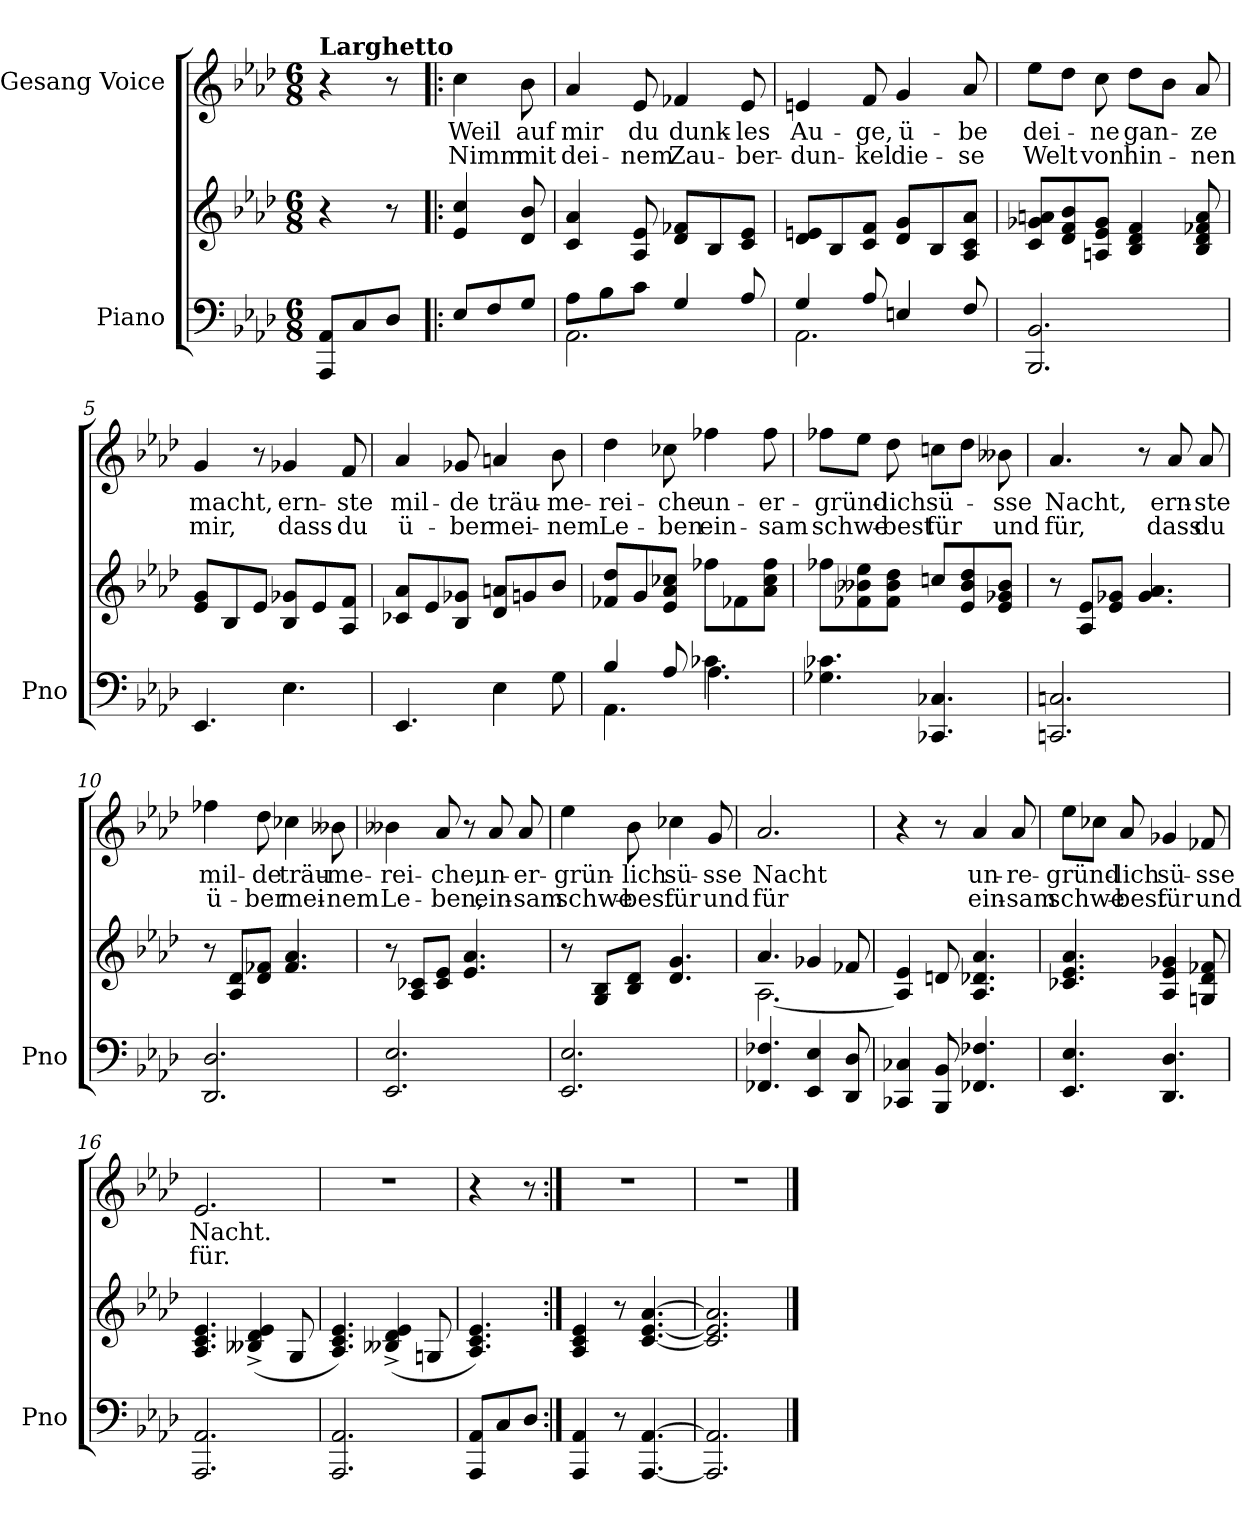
**kern	**kern	**kern	**text	**text
*part2	*part2	*part1	*part1	*part1
*staff3	*staff2	*staff1	*staff1	*staff1
*I"Piano	*	*I"Gesang Voice	*	*
*I'Pno	*	*	*	*
*clefF4	*clefG2	*clefG2	*	*
*k[b-e-a-d-]	*k[b-e-a-d-]	*k[b-e-a-d-]	*	*
*M6/8	*M6/8	*M6/8	*	*
=	=	=	=	=
!	!	!LO:TX:a:B:t=Larghetto	!	!
8AAA-/ 8AA-/L	4r	4r	.	.
8C/	.	.	.	.
8D-/J	8r	8r	.	.
=1!|:	=1!|:	=1!|:	=1!|:	=1!|:
!	!	!	!LO:LY:b	!LO:LY:b
8E-/L	4e-/ 4cc/	4cc\	Weil	Nimm
8F/	.	.	.	.
!	!	!	!LO:LY:b	!LO:LY:b
8G/J	8d-/ 8b-/	8b-\	auf	mit
=2	=2	=2	=2	=2
*^	*	*	*	*
!	!	!	!	!LO:LY:b	!LO:LY:b
8A-\L	2.AA-\	4c/ 4a-/	4a-/	mir	dei-
8B-\	.	.	.	.	.
!	!	!	!	!LO:LY:b	!LO:LY:b
8c\J	.	8A-/ 8e-/	8e-/	du	-nem
!	!	!	!	!LO:LY:b	!LO:LY:b
4G/	.	8d-/ 8f-X/L	4f-X/	dunk-	Zau-
.	.	8B-/	.	.	.
!	!	!	!	!LO:LY:b	!LO:LY:b
8A-/	.	8c/ 8e-/J	8e-/	-les	-ber-
=3	=3	=3	=3	=3	=3
!	!	!	!	!LO:LY:b	!LO:LY:b
4G/	2.AA-\	8d-/ 8en/L	4en/	Au-	-dun-
.	.	8B-/	.	.	.
!	!	!	!	!LO:LY:b	!LO:LY:b
8A-/	.	8c/ 8f/J	8f/	-ge,	-kel
!	!	!	!	!LO:LY:b	!LO:LY:b
4En/	.	8d-/ 8g/L	4g/	ü-	die-
.	.	8B-/	.	.	.
!	!	!	!	!LO:LY:b	!LO:LY:b
8F/	.	8A-/ 8c/ 8a-/J	8a-/	-be	-se
*v	*v	*	*	*	*
=4	=4	=4	=4	=4
!	!	!	!LO:LY:b	!LO:LY:b
2.BBB-/ 2.BB-/	8c/ 8g-X/ 8an/L	8ee-\L	dei-	Welt
.	8d-/ 8f/ 8b-/	8dd-\J	.	.
!	!	!	!LO:LY:b	!LO:LY:b
.	8An/ 8e-/ 8g-/J	8cc\	-ne	von
!	!	!	!LO:LY:b	!LO:LY:b
.	4B-/ 4d-/ 4f/	8dd-\L	gan-	hin-
.	.	8b-\J	.	.
!	!	!	!LO:LY:b	!LO:LY:b
.	8B-/ 8d-/ 8f-X/ 8a/	8a-/	-ze	-nen
!!LO:LB:g=z
=5	=5	=5	=5	=5
!	!	!	!LO:LY:b	!LO:LY:b
4.EE-/	8e-/ 8g/L	4g/	macht,	mir,
.	8B-/	.	.	.
.	8e-/J	8r	.	.
!	!	!	!LO:LY:b	!LO:LY:b
4.E-\	8B-/ 8g-X/L	4g-X/	ern-	dass
.	8e-/	.	.	.
!	!	!	!LO:LY:b	!LO:LY:b
.	8A-/ 8f/J	8f/	-ste	du
=6	=6	=6	=6	=6
!	!	!	!LO:LY:b	!LO:LY:b
4.EE-/	8c-X/ 8a-/L	4a-/	mil-	ü-
.	8e-/	.	.	.
!	!	!	!LO:LY:b	!LO:LY:b
.	8B-/ 8g-X/J	8g-X/	-de	-ber
!	!	!	!LO:LY:b	!LO:LY:b
4E-\	8d-/ 8an/L	4an/	träu-	mei-
.	8gn/	.	.	.
!	!	!	!LO:LY:b	!LO:LY:b
8G\	8b-/J	8b-\	-me-	-nem
=7	=7	=7	=7	=7
*^	*	*	*	*
!	!	!	!	!LO:LY:b	!LO:LY:b
4B-/	4.AA-\	8f-X/ 8dd-/L	4dd-\	-rei-	Le-
.	.	8g/	.	.	.
!	!	!	!	!LO:LY:b	!LO:LY:b
8A-/	.	8e-/ 8a-/ 8cc-X/J	8cc-X\	-che	-ben
!	!	!	!	!LO:LY:b	!LO:LY:b
4.c-X\	4.A-\	8ff-X\L	4ff-X\	un-	ein-
.	.	8f-X\	.	.	.
!	!	!	!	!LO:LY:b	!LO:LY:b
.	.	8a-\ 8cc-\ 8ff-\J	8ff-\	-er-	-sam
*v	*v	*	*	*	*
=8	=8	=8	=8	=8
!	!	!	!LO:LY:b	!LO:LY:b
4.G-X\ 4.c-X\	8ff-X\L	8ff-X\L	-gründ-	schwe-
.	8f-X\ 8b--X\ 8ee-\	8ee-\J	.	.
!	!	!	!LO:LY:b	!LO:LY:b
.	8f-\ 8b--\ 8dd-\J	8dd-\	-lich	-best
!	!	!	!LO:LY:b	!LO:LY:b
4.CC-X/ 4.C-X/	8ccn/L	8ccn\L	sü-	für
.	8e-/ 8b--/ 8dd-/	8dd-\J	.	.
!	!	!	!LO:LY:b	!LO:LY:b
.	8e-/ 8g-X/ 8b--/J	8b--X\	-sse	und
!!LO:LB:g=z
=9	=9	=9	=9	=9
!	!	!	!LO:LY:b	!LO:LY:b
2.CCn/ 2.Cn/	8r	4.a-/	Nacht,	für,
.	8A-/ 8e-/L	.	.	.
.	8e-/ 8g-X/J	.	.	.
.	4.g-/ 4.a-/	8r	.	.
!	!	!	!LO:LY:b	!LO:LY:b
.	.	8a-/	ern-	dass
!	!	!	!LO:LY:b	!LO:LY:b
.	.	8a-/	-ste	du
=10	=10	=10	=10	=10
!	!	!	!LO:LY:b	!LO:LY:b
2.DD-/ 2.D-/	8r	4ff-X\	mil-	ü-
.	8A-/ 8d-/L	.	.	.
!	!	!	!LO:LY:b	!LO:LY:b
.	8d-/ 8f-X/J	8dd-\	-de	-ber
!	!	!	!LO:LY:b	!LO:LY:b
.	4.f-/ 4.a-/	4cc-X\	träu-	mei-
!	!	!	!LO:LY:b	!LO:LY:b
.	.	8b--X\	-me-	-nem
=11	=11	=11	=11	=11
!	!	!	!LO:LY:b	!LO:LY:b
2.EE-/ 2.E-/	8r	4b--X\	-rei-	Le-
.	8A-/ 8c-X/L	.	.	.
!	!	!	!LO:LY:b	!LO:LY:b
.	8c-/ 8e-/J	8a-/	-che,	-ben,
.	4.e-/ 4.a-/	8r	.	.
!	!	!	!LO:LY:b	!LO:LY:b
.	.	8a-/	un-	ein-
!	!	!	!LO:LY:b	!LO:LY:b
.	.	8a-/	-er-	-sam
=12	=12	=12	=12	=12
!	!	!	!LO:LY:b	!LO:LY:b
2.EE-/ 2.E-/	8r	4ee-\	-grün-	schwe-
.	8G/ 8B-/L	.	.	.
!	!	!	!LO:LY:b	!LO:LY:b
.	8B-/ 8d-/J	8b-\	-lich	-best
!	!	!	!LO:LY:b	!LO:LY:b
.	4.d-/ 4.g/	4cc-X\	sü-	für
!	!	!	!LO:LY:b	!LO:LY:b
.	.	8g/	-sse	und
=13	=13	=13	=13	=13
*	*^	*	*	*
!	!	!	!	!LO:LY:b	!LO:LY:b
4.FF-X/ 4.F-X/	4.a-/	[2.A-\	2.a-/	Nacht	für
4EE-/ 4E-/	4g-X/	.	.	.	.
8DD-/ 8D-/	8f-X/	.	.	.	.
*	*v	*v	*	*	*
!!LO:LB:g=z
=14	=14	=14	=14	=14
4CC-X/ 4C-X/	4A-/] 4e-/	4r	.	.
8BBB-/ 8BB-/	8dn/	8r	.	.
!	!	!	!LO:LY:b	!LO:LY:b
4.FF-X/ 4.F-X/	4.A-/ 4.d-X/ 4.a-/	4a-/	un-	ein-
!	!	!	!LO:LY:b	!LO:LY:b
.	.	8a-/	-re-	-sam
=15	=15	=15	=15	=15
!	!	!	!LO:LY:b	!LO:LY:b
4.EE-/ 4.E-/	4.c-X/ 4.e-/ 4.a-/	8ee-\L	-gründ-	schwe-
.	.	8cc-X\J	.	.
!	!	!	!LO:LY:b	!LO:LY:b
.	.	8a-/	-lich	-best
!	!	!	!LO:LY:b	!LO:LY:b
4.DD-/ 4.D-/	4A-/ 4e-/ 4g-X/	4g-X/	sü-	für
!	!	!	!LO:LY:b	!LO:LY:b
.	8Gn/ 8d-/ 8f-X/	8f-X/	-sse	und
=16	=16	=16	=16	=16
!	!	!	!LO:LY:b	!LO:LY:b
2.AAA-/ 2.AA-/	4.A-/ 4.c/ 4.e-/	2.e-/	Nacht.	für.
.	(>4B--X/^ 4d-/^ 4e-/^	.	.	.
.	8G/	.	.	.
=17	=17	=17	=17	=17
2.AAA-/ 2.AA-/	4.A-/ 4.c/ 4.e-/)	2.r	.	.
.	(>4B--X/^ 4d-/^ 4e-/^	.	.	.
.	8Gn/	.	.	.
=18	=18	=18	=18	=18
8AAA-/ 8AA-/L	4.A-/ 4.c/ 4.e-/)	4r	.	.
8C/	.	.	.	.
8D-/J	.	8r	.	.
=19:|!	=19:|!	=19:|!	=19:|!	=19:|!
4AAA-/ 4AA-/	4A-/ 4c/ 4e-/	2.r	.	.
8r	8r	.	.	.
[4.AAA-/ [4.AA-/	[4.c/ [4.e-/ [4.a-/	.	.	.
=20	=20	=20	=20	=20
2.AAA-/] 2.AA-/]	2.c/] 2.e-/] 2.a-/]	2.r	.	.
==	==	==	==	==
*-	*-	*-	*-	*-
